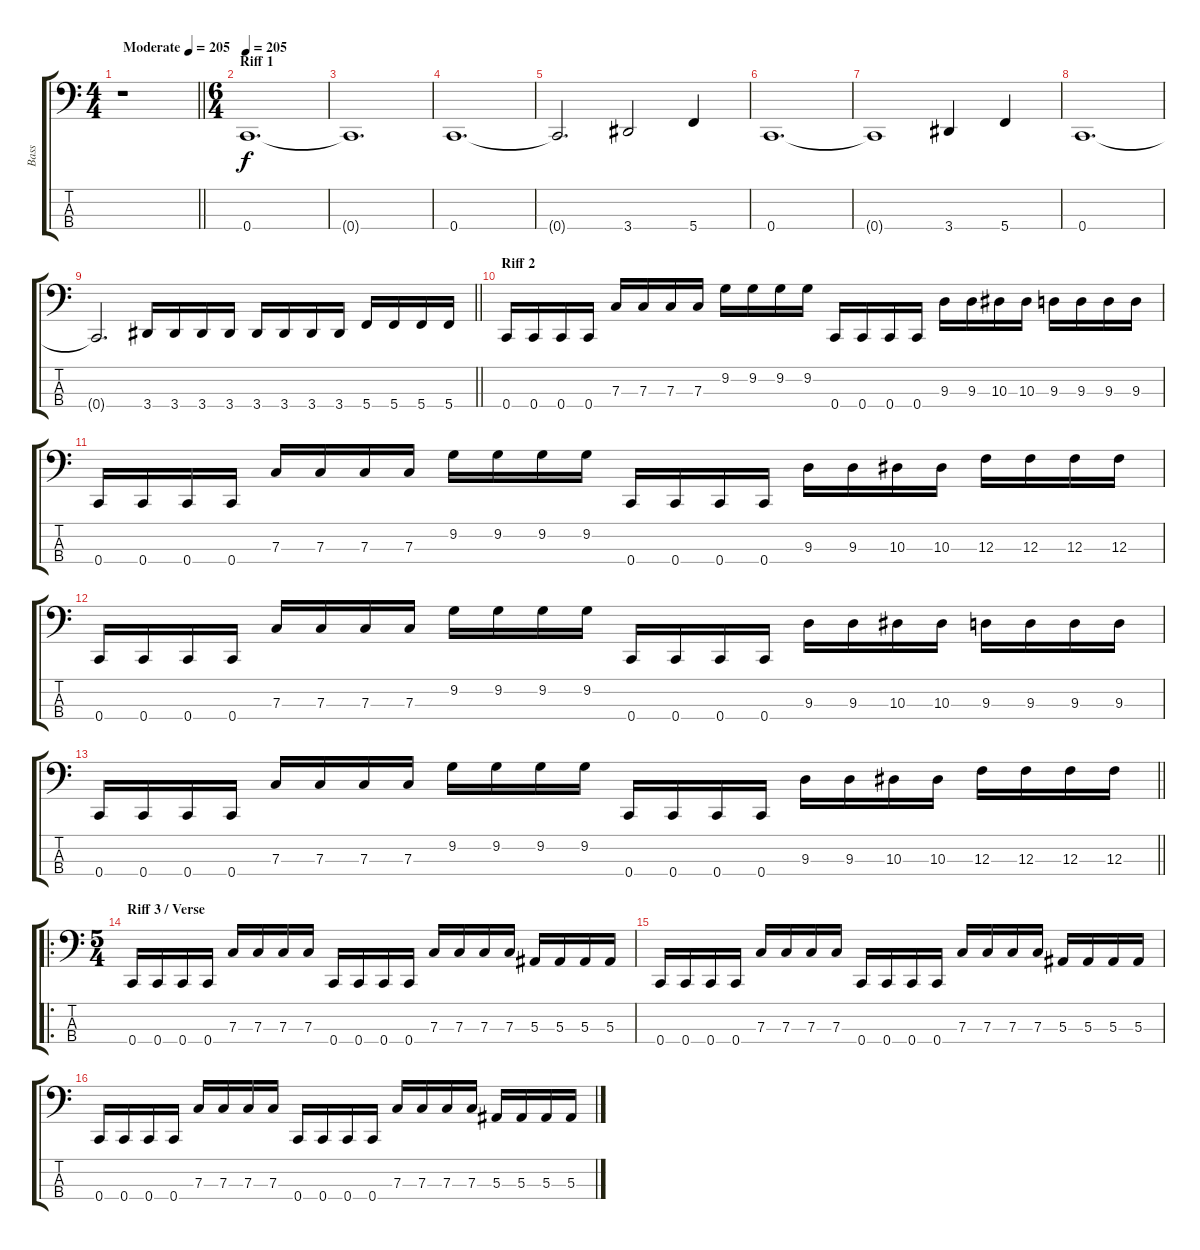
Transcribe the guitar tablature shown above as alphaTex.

\track ("Bass" "Bass") {instrument electricbasspick}
\staff {score tabs}
\tuning (Eb2 Bb1 F1 C1) {hide}
\ts (4 4)
\tempo (205 "Moderate")
\clef f4
\barLineRight lightlight
\ks c
r.1{dy f instrument electricbasspick} |
\ts (6 4)
\section ("" "Riff 1")
\tempo 205
0.4.1{d} |
0.4{t}.1{d} |
0.4.1{d} |
0.4{t}.2{d} 3.4.2 5.4.4 |
0.4.1{d} |
0.4{t}.1 3.4.4 5.4.4 |
0.4.1{d} |
\barLineRight lightlight
0.4{t}.2{d} 3.4.16 3.4.16 3.4.16 3.4.16 3.4.16 3.4.16 3.4.16 3.4.16 5.4.16 5.4.16 5.4.16 5.4.16 |
\section ("" "Riff 2")
0.4.16 0.4.16 0.4.16 0.4.16 7.3.16 7.3.16 7.3.16 7.3.16 9.2.16 9.2.16 9.2.16 9.2.16 0.4.16 0.4.16 0.4.16 0.4.16 9.3.16 9.3.16 10.3.16 10.3.16 9.3.16 9.3.16 9.3.16 9.3.16 |
0.4.16 0.4.16 0.4.16 0.4.16 7.3.16 7.3.16 7.3.16 7.3.16 9.2.16 9.2.16 9.2.16 9.2.16 0.4.16 0.4.16 0.4.16 0.4.16 9.3.16 9.3.16 10.3.16 10.3.16 12.3.16 12.3.16 12.3.16 12.3.16 |
0.4.16 0.4.16 0.4.16 0.4.16 7.3.16 7.3.16 7.3.16 7.3.16 9.2.16 9.2.16 9.2.16 9.2.16 0.4.16 0.4.16 0.4.16 0.4.16 9.3.16 9.3.16 10.3.16 10.3.16 9.3.16 9.3.16 9.3.16 9.3.16 |
\barLineRight lightlight
0.4.16 0.4.16 0.4.16 0.4.16 7.3.16 7.3.16 7.3.16 7.3.16 9.2.16 9.2.16 9.2.16 9.2.16 0.4.16 0.4.16 0.4.16 0.4.16 9.3.16 9.3.16 10.3.16 10.3.16 12.3.16 12.3.16 12.3.16 12.3.16 |
\ro
\ts (5 4)
\section ("" "Riff 3 / Verse")
0.4.16 0.4.16 0.4.16 0.4.16 7.3.16 7.3.16 7.3.16 7.3.16 0.4.16 0.4.16 0.4.16 0.4.16 7.3.16 7.3.16 7.3.16 7.3.16 5.3.16 5.3.16 5.3.16 5.3.16 |
0.4.16 0.4.16 0.4.16 0.4.16 7.3.16 7.3.16 7.3.16 7.3.16 0.4.16 0.4.16 0.4.16 0.4.16 7.3.16 7.3.16 7.3.16 7.3.16 5.3.16 5.3.16 5.3.16 5.3.16 |
0.4.16 0.4.16 0.4.16 0.4.16 7.3.16 7.3.16 7.3.16 7.3.16 0.4.16 0.4.16 0.4.16 0.4.16 7.3.16 7.3.16 7.3.16 7.3.16 5.3.16 5.3.16 5.3.16 5.3.16
